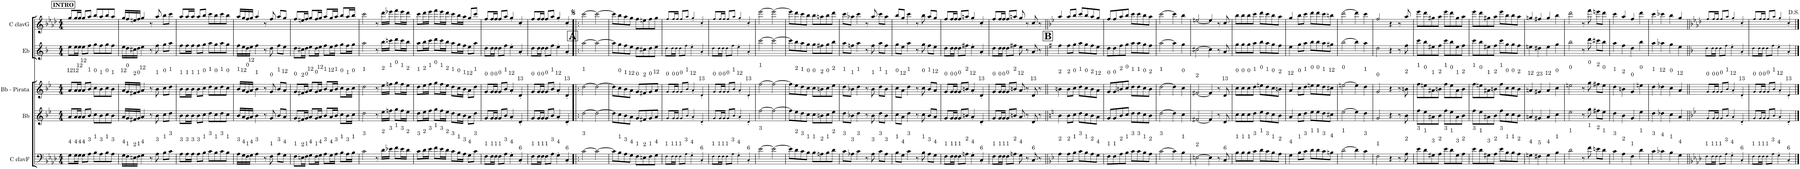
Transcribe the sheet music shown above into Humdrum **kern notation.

**kern	**kern	**kern	**kern	**kern
*part5	*part4	*part3	*part2	*part1
*staff5	*staff4	*staff3	*staff2	*staff1
*I"C clavF	*I"Bb	*I"Bb - Pirata	*I"Eb	*I"C clavG
*clefF4	*clefG2	*clefG2	*clefG2	*clefG2
*	*Trd1c2	*Trd1c2	*Trd5c9	*
*k[b-e-a-d-]	*k[b-e-]	*k[b-e-]	*k[b-]	*k[b-e-a-d-]
*A-:	*B-:	*B-:	*F:	*A-:
*M4/4	*M4/4	*M4/4	*M4/4	*M4/4
!!LO:REH:place=s1:a:B:cj:t=INTRO
=1	=1	=1	=1	=1
8G\L	8a/L	8a/L	8ee\L	8gg/L
16G\L	16a/L	16a/L	16ee\L	16gg/L
16G\JJ	16a/JJ	16a/JJ	16ee\JJ	16gg/JJ
8G\L	8a/L	8a/L	8ee\L	8gg/L
8A-\J	8b-/J	8b-/J	8ff\J	8aa-/J
8B-\L	8cc\L	8cc\L	8gg\L	8bb-/L
8A-\	8b-\	8b-\	8ff\	8aa-/
8B-\	8cc\	8cc\	8gg\	8bb-/
8A-\J	8b-\J	8b-\J	8ff\J	8aa-/J
=2	=2	=2	=2	=2
16G\LL	16a/LL	16a/LL	16ee\LL	16gg/LL
16F\	16g/	16g/	16dd\	16ff/
16En\	16f#X/	16f#X/	16cc#X\	16een/
16F\JJ	16g/JJ	16g/JJ	16dd\JJ	16ff/JJ
4G\	4a/	4a/	4ee\	4gg/
8r	8r	8r	8r	8r
8A-\	8b-\	8b-\	8ff\	8aa-/
8B-\L	8cc\L	8cc\L	8gg\L	8bb-\L
8c\J	8dd\J	8dd\J	8aa\J	8ccc\J
=3	=3	=3	=3	=3
8A-\L	8b-\L	8b-\L	8ff\L	8aa-/L
16A-\L	16b-\L	16b-\L	16ff\L	16aa-/L
16A-\JJ	16b-\JJ	16b-\JJ	16ff\JJ	16aa-/JJ
8A-\L	8b-\L	8b-\L	8ff\L	8aa-/L
8B-\J	8cc\J	8cc\J	8gg\J	8bb-/J
8c\L	8dd\L	8dd\L	8aa\L	8ccc\L
8B-\	8cc\	8cc\	8gg\	8bb-\
8c\	8dd\	8dd\	8aa\	8ccc\
8B-\J	8cc\J	8cc\J	8gg\J	8bb-\J
=4	=4	=4	=4	=4
16A-\LL	16b-/LL	16b-/LL	16ff\LL	16aa-/LL
16G\	16a/	16a/	16ee\	16gg/
16F\	16g/	16g/	16dd\	16ff/
16G\JJ	16a/JJ	16a/JJ	16ee\JJ	16gg/JJ
4A-\	4b-\	4b-\	4ff\	4aa-/
8r	8r	8r	8r	8r
8F\	8g/	8g/	8dd\	8ff/
8A-\L	8b-/L	8b-/L	8ff\L	8aa-/L
8G\J	8a/J	8a/J	8ee\J	8gg/J
=5	=5	=5	=5	=5
8F\L	8g/L	8g/L	8dd\L	8ff/L
16En\L	16f#X/L	16f#X/L	16cc#X\L	16een/L
16F\JJ	16g/JJ	16g/JJ	16dd\JJ	16ff/JJ
8G\L	8a/L	8a/L	8ee\L	8gg/L
16F\L	16g/L	16g/L	16dd\L	16ff/L
16G\JJ	16a/JJ	16a/JJ	16ee\JJ	16gg/JJ
8A-\L	8b-/L	8b-/L	8ff\L	8aa-/L
16G\L	16a/L	16a/L	16ee\L	16gg/L
16A-\JJ	16b-/JJ	16b-/JJ	16ff\JJ	16aa-/JJ
8B-\L	8cc\L	8cc\L	8gg\L	8bb-/L
16A-\L	16b-\L	16b-\L	16ff\L	16aa-/L
16B-\JJ	16cc\JJ	16cc\JJ	16gg\JJ	16bb-/JJ
=6	=6	=6	=6	=6
2c\	2dd\	2dd\	2aa\	2ccc\
8r	8r	8r	8r	8r
16d-\LL	16ee-\LL	16ee-\LL	16bb-\LL	16ddd-\LL
16e-X\JJ	16ffn\JJ	16ffn\JJ	16cccn\JJ	16eee-X\JJ
8f\L	8gg\L	8gg\L	8ddd\L	8fff\L
16e-\L	16ff\L	16ff\L	16ccc\L	16eee-\L
16d-\JJ	16ee-\JJ	16ee-\JJ	16bb-\JJ	16ddd-\JJ
=7	=7	=7	=7	=7
8c\L	8dd\L	8dd\L	8aa\L	8ccc\L
16d-\L	16ee-\L	16ee-\L	16bb-\L	16ddd-\L
16e-\JJ	16ff\JJ	16ff\JJ	16ccc\JJ	16eee-\JJ
8f\L	8gg\L	8gg\L	8ddd\L	8fff\L
16e-\L	16ff\L	16ff\L	16ccc\L	16eee-\L
16d-\JJ	16ee-\JJ	16ee-\JJ	16bb-\JJ	16ddd-\JJ
8c\L	8dd\L	8dd\L	8aa\L	8ccc\L
16B-\L	16cc\L	16cc\L	16gg\L	16bb-\L
16A-\JJ	16b-\JJ	16b-\JJ	16ff\JJ	16aa-\JJ
8G\L	8a\L	8a\L	8ee\L	8gg/L
8c\J	8dd\J	8dd\J	8aa\J	8ccc/J
=8	=8	=8	=8	=8
8F\L	8g/L	8g/L	8dd\L	8ff/L
16F\L	16g/L	16g/L	16dd\L	16ff/L
16F\JJ	16g/JJ	16g/JJ	16dd\JJ	16ff/JJ
8F\L	8g/L	8g/L	8dd\L	8ff/L
8A-\J	8b-/J	8b-/J	8ff\J	8aa-/J
4G'\	4a'/	4a'/	4ee'\	4gg'/
4C'/	4d'/	4d'/	4a'/	4cc'/
=9	=9	=9	=9	=9
8F\L	8g/L	8g/L	8dd\L	8ff/L
16F\L	16g/L	16g/L	16dd\L	16ff/L
16F\JJ	16g/JJ	16g/JJ	16dd\JJ	16ff/JJ
8F\L	8g/L	8g/L	8dd\L	8ff/L
8A-\J	8b-/J	8b-/J	8ff\J	8aa-/J
4G'\	4a'/	4a'/	4ee'\	4gg'/
4C'/	4d'/	4d'/	4a'/	4cc'/
!!LO:REH:place=s1:b:B:cj:fs=18.5691:t=A
=10!|:	=10!|:	=10!|:	=10!|:	=10!|:
[>2c\	[>2dd\	[>2dd\	[>2aa\	[>2ccc\
2c\_	2dd\_	2dd\_	2aa\_	2ccc\_
=11	=11	=11	=11	=11
8c\L]	8dd\L]	8dd\L]	8aa\L]	8ccc\L]
8B-\	8cc\	8cc\	8gg\	8bb-\
8A-\	8b-\	8b-\	8ff\	8aa-\
8G\J	8a\J	8a\J	8ee\J	8gg\J
8F\L	8g/L	8g/L	8dd\L	8ff\L
8En\	8f#X/	8f#X/	8cc#X\	8een\
8F\	8g/	8g/	8dd\	8ff\
8G\J	8a/J	8a/J	8ee\J	8gg\J
=12	=12	=12	=12	=12
8F!\L	8g!/L	8g!/L	8dd!\L	8ff!/L
16F!\L	16g!/L	16g!/L	16dd!\L	16ff!/L
16F!\JJ	16g!/JJ	16g!/JJ	16dd!\JJ	16ff!/JJ
8F!\L	8g!/L	8g!/L	8dd!\L	8ff!/L
8A-!\J	8b-!/J	8b-!/J	8ff!\J	8aa-!/J
4G'!\	4a'!/	4a'!/	4ee'!\	4gg'!/
4C'!/	4d'!/	4d'!/	4a'!/	4cc'!/
=13	=13	=13	=13	=13
8F!\L	8g!/L	8g!/L	8dd!\L	8ff!/L
16F!\L	16g!/L	16g!/L	16dd!\L	16ff!/L
16F!\JJ	16g!/JJ	16g!/JJ	16dd!\JJ	16ff!/JJ
8F!\L	8g!/L	8g!/L	8dd!\L	8ff!/L
8A-!\J	8b-!/J	8b-!/J	8ff!\J	8aa-!/J
4G'!\	4a'!/	4a'!/	4ee'!\	4gg'!/
4C'!/	4d'!/	4d'!/	4a'!/	4cc'!/
=14	=14	=14	=14	=14
[>2e-\	[>2ff\	[>2ff\	[>2ccc\	[>2eee-\
2e-\_	2ff\_	2ff\_	2ccc\_	2eee-\_
=15	=15	=15	=15	=15
8e-\L]	8ff\L]	8ff\L]	8ccc\L]	8eee-\L]
8d-\	8ee-\	8ee-\	8bb-\	8ddd-\
8c\	8dd\	8dd\	8aa\	8ccc\
8B-\J	8cc\J	8cc\J	8gg\J	8bb-\J
8B-\L	8cc\L	8cc\L	8gg\L	8bb-\L
8An\	8bn\	8bn\	8ff#X\	8aan\
8B-\	8cc\	8cc\	8gg\	8bb-\
8d-\J	8ee-\J	8ee-\J	8bb-\J	8ddd-\J
=16	=16	=16	=16	=16
8c\L	8dd\L	8dd\L	8aa\L	8ccc\L
8A-X\J	8b-X\J	8b-X\J	8ffn\J	8aa-X\J
4c\	4dd\	4dd\	4aa\	4ccc\
8r	8r	8r	8r	8r
8A-\	8b-\	8b-\	8ff\	8aa-/
8c\L	8dd\L	8dd\L	8aa\L	8ccc\L
8A-\J	8b-\J	8b-\J	8ff\J	8aa-\J
=17	=17	=17	=17	=17
8B-\L	8cc\L	8cc\L	8gg\L	8bb-/L
8G\J	8a\J	8a\J	8ee\J	8gg/J
4c\	4dd\	4dd\	4aa\	4ccc\
8r	8r	8r	8r	8r
8B-\	8cc\	8cc\	8gg\	8bb-\
8A-\L	8b-/L	8b-/L	8ff\L	8aa-/L
8G\J	8a/J	8a/J	8ee\J	8gg/J
=18	=18	=18	=18	=18
8F\L	8g/L	8g/L	8dd\L	8ff/L
16F\L	16g/L	16g/L	16dd\L	16ff/L
16F\JJ	16g/JJ	16g/JJ	16dd\JJ	16ff/JJ
8F\L	8g/L	8g/L	8dd\L	8ff/L
8An\J	8bn/J	8bn/J	8ff#X\J	8aan/J
4G'\	4a'/	4a'/	4ee'\	4gg'/
4C'/	4d'/	4d'/	4a'/	4cc'/
=19	=19	=19	=19	=19
8F\L	8g/L	8g/L	8dd\L	8ff/L
16F\L	16g/L	16g/L	16dd\L	16ff/L
16F\JJ	16g/JJ	16g/JJ	16dd\JJ	16ff/JJ
8F\L	8g/L	8g/L	8dd\L	8ff/L
8An\J	8bn/J	8bn/J	8ff#X\J	8aan/J
8G\	8a/	8a/	8ee\	8gg/
8r	8r	8r	8r	8r
8C/	8d/	8d/	8a/	8cc/
8r	8r	8r	8r	8r
!!LO:REH:place=s1:b:B:cj:fs=18.5691:t=B
=20||	=20||	=20||	=20||	=20||
*k[b-e-]	*k[]	*	*k[f#]	*k[b-e-]
*B-:	*C:	*	*G:	*B-:
4A\	4b\	4bn\	4ff#\	4aa/
8A\L	8b\L	8b\L	8ff#\L	8aa/L
8B-\J	8cc\J	8cc\J	8gg\J	8bb-/J
8c\L	8dd\L	8dd\L	8aa\L	8ccc/L
8B-\	8cc\	8cc\	8gg\	8bb-/
8A\	8b\	8b\	8ff#\	8aa/
8G\J	8a\J	8a\J	8ee\J	8gg/J
=21	=21	=21	=21	=21
8F\L	8g/L	8g/L	8dd\L	8ff/L
8F\	8g/	8g/	8dd\	8ff/
8A\	8b/	8bn/	8ff#\	8aa/
8B-\J	8cc/J	8cc/J	8gg\J	8bb-/J
8c\L	8dd\L	8dd\L	8aa\L	8ccc\L
8c\	8dd\	8dd\	8aa\	8ccc\
8B-\	8cc\	8cc\	8gg\	8bb-\
8A\J	8b\J	8b\J	8ff#\J	8aa\J
=22	=22	=22	=22	=22
[>2c\	[>2dd\	[>2dd\	[>2aa\	[>2ccc\
4c\]	4dd\]	4dd\]	4aa\]	4ccc\]
4B-\	4cc\	4cc\	4gg\	4bb-\
=23	=23	=23	=23	=23
[>2En\	[<2f#X/	[<2f#X/	[>2cc#X\	[<2een/
4E\]	4f#/]	4f#/]	4cc#\]	4ee/]
8r	8r	8r	8r	8r
8C/	8d/	8d/	8a/	8cc/
=24	=24	=24	=24	=24
8B-\L	8cc\L	8cc\L	8gg\L	8bb-\L
8B-\	8cc\	8cc\	8gg\	8bb-\
8B-\	8cc\	8cc\	8gg\	8bb-\
8c\J	8dd\J	8dd\J	8aa\J	8ccc\J
8d\L	8ee\L	8een\L	8bb\L	8ddd\L
8c\	8dd\	8dd\	8aa\	8ccc\
8B-\	8cc\	8cc\	8gg\	8bb-\
8A\J	8b\J	8bn\J	8ff#\J	8aa\J
=25	=25	=25	=25	=25
4G\	4a/	4a/	4ee\	4gg/
8B-\L	8cc\L	8cc\L	8gg\L	8bb-\L
8c\J	8dd\J	8dd\J	8aa\J	8ccc\J
8d\L	8ee\L	8een\L	8bb\L	8ddd\L
8d\	8ee\	8ee\	8bb\	8ddd\
8c\	8dd\	8dd\	8aa\	8ccc\
8Bn\J	8cc#X\J	8cc#X\J	8gg#X\J	8bbn\J
=26	=26	=26	=26	=26
[>2d\	[>2ee\	[>2een\	[>2bb\	[>2ddd\
4d\]	4ee\]	4ee\]	4bb\]	4ddd\]
4c\	4dd\	4dd\	4aa\	4ccc\
=27	=27	=27	=27	=27
2F\	2g/	2g/	2dd\	2ff/
4r	4r	4r	4r	4r
8r	8r	8r	8r	8r
8A\	8b\	8bn\	8ff#\	8aa/
=28	=28	=28	=28	=28
8e-\L	8ff\L	8ff\L	8ccc\L	8eee-\L
8d\	8ee\	8een\	8bb\	8ddd\
8G#X\	8a#X\	8a#X\	8ee#X\	8gg#X\
8A\J	8b\J	8bn\J	8ff#\J	8aa\J
8e-\L	8ff\L	8ff\L	8ccc\L	8eee-\L
8d\	8ee\	8ee\	8bb\	8ddd\
8G#\	8a#\	8a#\	8ee#\	8gg#\
8A\J	8b\J	8b\J	8ff#\J	8aa\J
=29	=29	=29	=29	=29
8e-\L	8ff\L	8ff\L	8ccc\L	8eee-\L
8d\	8ee\	8een\	8bb\	8ddd\
8G#X\	8a#X\	8a#X\	8ee#X\	8gg#X\
8A\J	8b\J	8bn\J	8ff#\J	8aa\J
8e-\L	8ff\L	8ff\L	8ccc\L	8eee-\L
8B-\	8cc\	8cc\	8gg\	8bb-\
8B-\	8cc\	8cc\	8gg\	8bb-\
8A\J	8b\J	8b\J	8ff#\J	8aa\J
=30	=30	=30	=30	=30
4Gn\	4an/	4an/	4een\	4ggn/
4F#X\	4g#X/	4g#X/	4dd#X\	4ff#X/
4G\	4a/	4a/	4ee\	4gg/
4B-\	4cc\	4cc\	4gg\	4bb-\
=31	=31	=31	=31	=31
2d\	2ee\	2een\	2bb\	2ddd\
8r	8r	8r	8r	8r
8f\	8gg\	8gg\	8ddd\	8fff\
8en\L	8ff#X\L	8ff#X\L	8ccc#X\L	8eeen\L
8d\J	8ee\J	8ee\J	8bb\J	8ddd\J
=32	=32	=32	=32	=32
4c\	4dd\	4dd\	4aa\	4ccc\
4A\	4b\	4bn\	4ff#\	4aa/
4F\	4g/	4g/	4dd\	4ff/
4d\	4ee\	4een\	4bb\	4ddd\
=33	=33	=33	=33	=33
4c\	4dd\	4dd\	4aa\	4ccc\
4c-X\	4dd-X\	4dd-X\	4aa-X\	4ccc-X\
4B-\	4cc\	4cc\	4gg\	4bb-\
4G\	4a/	4a/	4ee\	4gg/
=34||	=34||	=34||	=34||	=34||
*k[b-e-a-d-]	*k[b-e-]	*	*k[b-]	*k[b-e-a-d-]
*A-:	*B-:	*	*F:	*A-:
8F!\L	8g!/L	8g!/L	8dd!\L	8ff!/L
16F!\L	16g!/L	16g!/L	16dd!\L	16ff!/L
16F!\JJ	16g!/JJ	16g!/JJ	16dd!\JJ	16ff!/JJ
8F!\L	8g!/L	8g!/L	8dd!\L	8ff!/L
8A-!\J	8b-!/J	8b-!/J	8ff!\J	8aa-!/J
4G'!\	4a'!/	4a'!/	4ee'!\	4gg'!/
4C'!/	4d'!/	4d'!/	4a'!/	4cc'!/
=35	=35	=35	=35	=35
8F!\L	8g!/L	8g!/L	8dd!\L	8ff!/L
16F!\L	16g!/L	16g!/L	16dd!\L	16ff!/L
16F!\JJ	16g!/JJ	16g!/JJ	16dd!\JJ	16ff!/JJ
8F!\L	8g!/L	8g!/L	8dd!\L	8ff!/L
8A-!\J	8b-!/J	8b-!/J	8ff!\J	8aa-!/J
4G'!\	4a'!/	4a'!/	4ee'!\	4gg'!/
4C'!/	4d'!/	4d'!/	4a'!/	4cc'!/
==	==	==	==	==
*-	*-	*-	*-	*-
